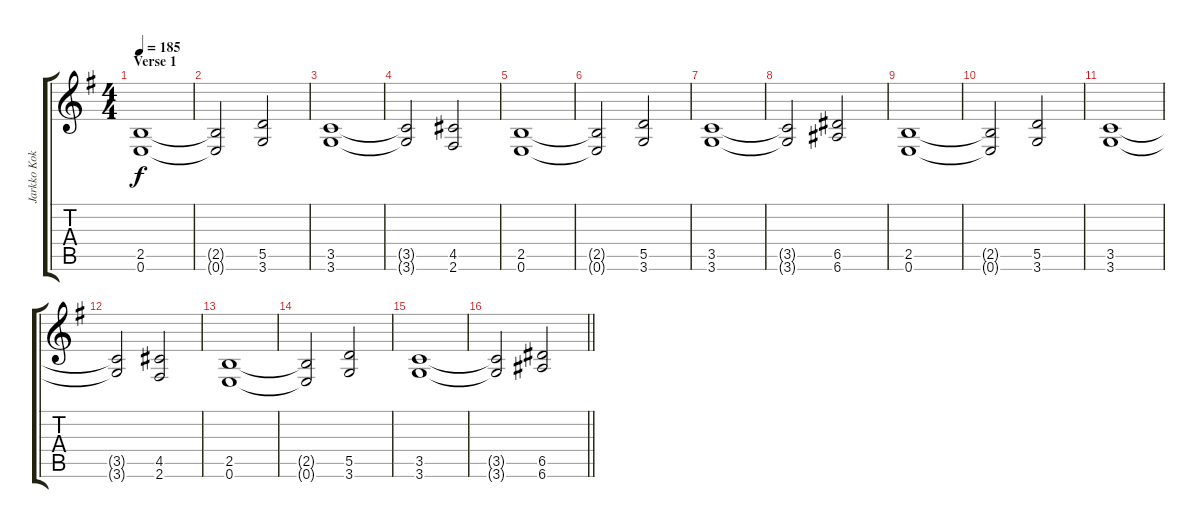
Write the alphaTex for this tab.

\track ("Jarkko Kokko (guitar) " "Jarkko Kok") {instrument distortionguitar}
\staff {score tabs}
\tuning (E4 B3 G3 D3 A2 E2) {hide}
\ts (4 4)
\section ("" "Verse 1")
\tempo 185
\clef g2
\ks eminor
(2.5 0.6).1{dy f volume 13} |
(2.5{t} 0.6{t}).2 (5.5 3.6).2 |
(3.5 3.6).1 |
(3.5{t} 3.6{t}).2 (4.5 2.6).2 |
(2.5 0.6).1 |
(2.5{t} 0.6{t}).2 (5.5 3.6).2 |
(3.5 3.6).1 |
(3.5{t} 3.6{t}).2 (6.5 6.6).2 |
(2.5 0.6).1 |
(2.5{t} 0.6{t}).2 (5.5 3.6).2 |
(3.5 3.6).1 |
(3.5{t} 3.6{t}).2 (4.5 2.6).2 |
(2.5 0.6).1 |
(2.5{t} 0.6{t}).2 (5.5 3.6).2 |
(3.5 3.6).1 |
\barLineRight lightlight
(3.5{t} 3.6{t}).2 (6.5 6.6).2
